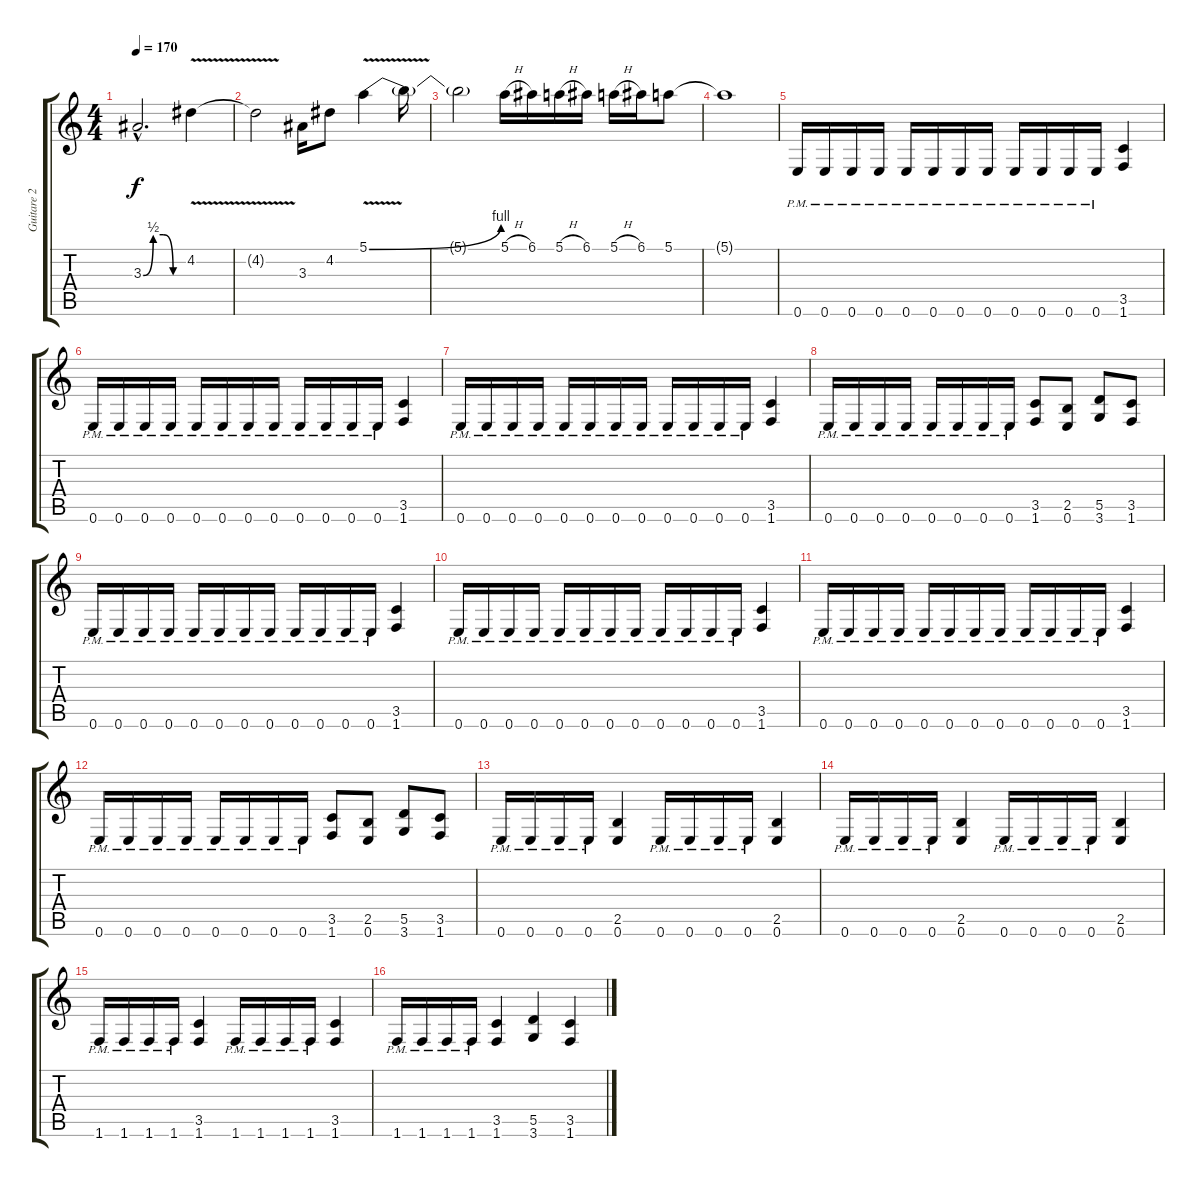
\track ("Guitare 2" "Guitare 2") {instrument distortionguitar}
\staff {score tabs}
\tuning (E4 B3 G3 D3 A2 E2) {hide}
\ts (4 4)
\tempo 170
\clef g2
\ks c
3.3{be (custom 0 0 15 2 30 2 45 0 60 0) hac}.2{d dy f} 4.2{v}.4 |
4.2{t}.2 3.3.16 4.2.8 5.1{be (bend 0 0 60 4) v}.4 5.1{t}.16 |
5.1{t}.2 5.1{h}.16 6.1.16 5.1{h}.16 6.1.16 5.1{h}.16 6.1.16 5.1.8 |
5.1{t}.1 |
0.6{pm}.16 0.6{pm}.16 0.6{pm}.16 0.6{pm}.16 0.6{pm}.16 0.6{pm}.16 0.6{pm}.16 0.6{pm}.16 0.6{pm}.16 0.6{pm}.16 0.6{pm}.16 0.6{pm}.16 (3.5 1.6).4 |
0.6{pm}.16 0.6{pm}.16 0.6{pm}.16 0.6{pm}.16 0.6{pm}.16 0.6{pm}.16 0.6{pm}.16 0.6{pm}.16 0.6{pm}.16 0.6{pm}.16 0.6{pm}.16 0.6{pm}.16 (3.5 1.6).4 |
0.6{pm}.16 0.6{pm}.16 0.6{pm}.16 0.6{pm}.16 0.6{pm}.16 0.6{pm}.16 0.6{pm}.16 0.6{pm}.16 0.6{pm}.16 0.6{pm}.16 0.6{pm}.16 0.6{pm}.16 (3.5 1.6).4 |
0.6{pm}.16 0.6{pm}.16 0.6{pm}.16 0.6{pm}.16 0.6{pm}.16 0.6{pm}.16 0.6{pm}.16 0.6{pm}.16 (3.5 1.6).8 (2.5 0.6).8 (5.5 3.6).8 (3.5 1.6).8 |
0.6{pm}.16 0.6{pm}.16 0.6{pm}.16 0.6{pm}.16 0.6{pm}.16 0.6{pm}.16 0.6{pm}.16 0.6{pm}.16 0.6{pm}.16 0.6{pm}.16 0.6{pm}.16 0.6{pm}.16 (3.5 1.6).4 |
0.6{pm}.16 0.6{pm}.16 0.6{pm}.16 0.6{pm}.16 0.6{pm}.16 0.6{pm}.16 0.6{pm}.16 0.6{pm}.16 0.6{pm}.16 0.6{pm}.16 0.6{pm}.16 0.6{pm}.16 (3.5 1.6).4 |
0.6{pm}.16 0.6{pm}.16 0.6{pm}.16 0.6{pm}.16 0.6{pm}.16 0.6{pm}.16 0.6{pm}.16 0.6{pm}.16 0.6{pm}.16 0.6{pm}.16 0.6{pm}.16 0.6{pm}.16 (3.5 1.6).4 |
0.6{pm}.16 0.6{pm}.16 0.6{pm}.16 0.6{pm}.16 0.6{pm}.16 0.6{pm}.16 0.6{pm}.16 0.6{pm}.16 (3.5 1.6).8 (2.5 0.6).8 (5.5 3.6).8 (3.5 1.6).8 |
\section ("" "")
0.6{pm}.16 0.6{pm}.16 0.6{pm}.16 0.6{pm}.16 (2.5 0.6).4 0.6{pm}.16 0.6{pm}.16 0.6{pm}.16 0.6{pm}.16 (2.5 0.6).4 |
0.6{pm}.16 0.6{pm}.16 0.6{pm}.16 0.6{pm}.16 (2.5 0.6).4 0.6{pm}.16 0.6{pm}.16 0.6{pm}.16 0.6{pm}.16 (2.5 0.6).4 |
1.6{pm}.16 1.6{pm}.16 1.6{pm}.16 1.6{pm}.16 (3.5 1.6).4 1.6{pm}.16 1.6{pm}.16 1.6{pm}.16 1.6{pm}.16 (3.5 1.6).4 |
1.6{pm}.16 1.6{pm}.16 1.6{pm}.16 1.6{pm}.16 (3.5 1.6).4 (5.5 3.6).4 (3.5 1.6).4
